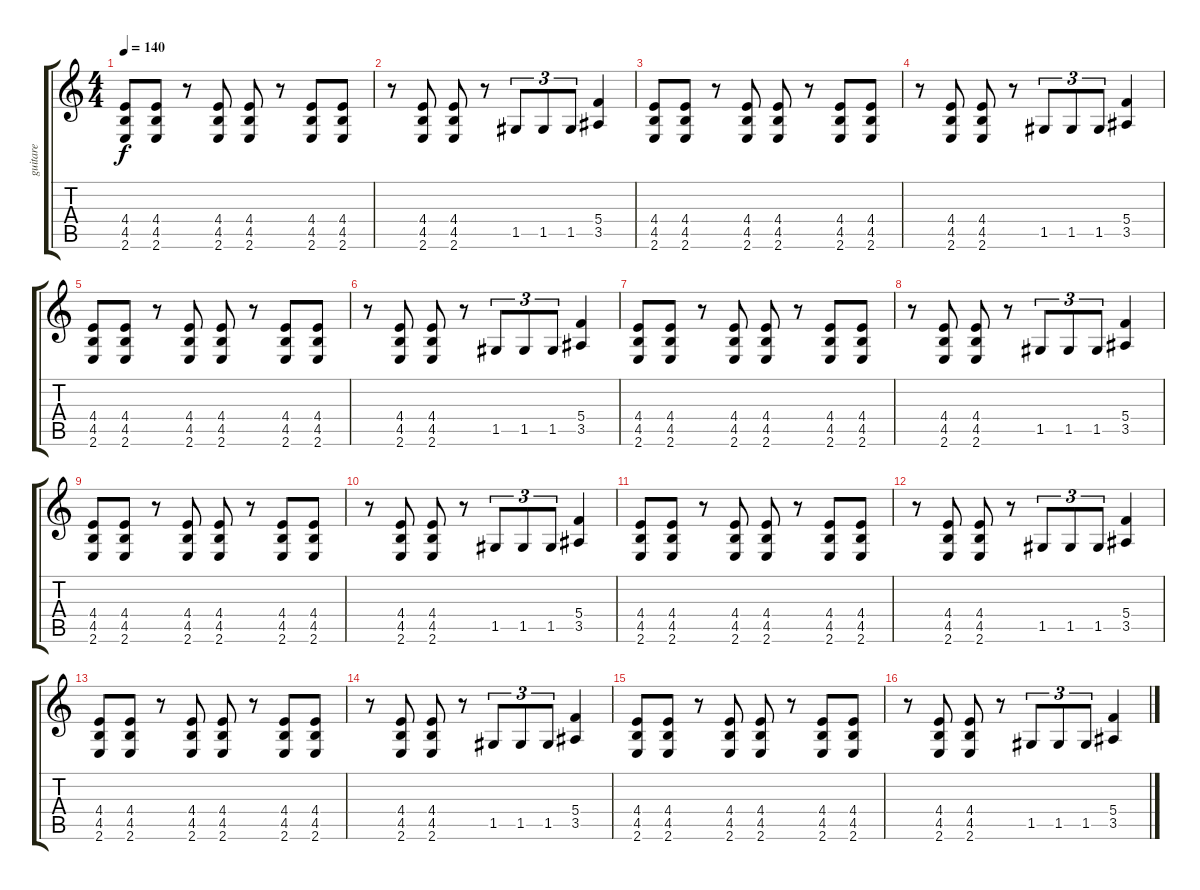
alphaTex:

\track ("guitare" "guitare") {instrument distortionguitar}
\staff {score tabs}
\tuning (D4 A3 F3 C3 G2 D2) {hide}
\ts (4 4)
\tempo 140
\clef g2
\ks c
(4.4 4.5 2.6).8{dy f} (4.4 4.5 2.6).8 r.8 (4.4 4.5 2.6).8 (4.4 4.5 2.6).8 r.8 (4.4 4.5 2.6).8 (4.4 4.5 2.6).8 |
r.8 (4.4 4.5 2.6).8 (4.4 4.5 2.6).8 r.8 1.5.8{tu (3 2)} 1.5.8{tu (3 2)} 1.5.8{tu (3 2)} (5.4 3.5).4 |
(4.4 4.5 2.6).8 (4.4 4.5 2.6).8 r.8 (4.4 4.5 2.6).8 (4.4 4.5 2.6).8 r.8 (4.4 4.5 2.6).8 (4.4 4.5 2.6).8 |
r.8 (4.4 4.5 2.6).8 (4.4 4.5 2.6).8 r.8 1.5.8{tu (3 2)} 1.5.8{tu (3 2)} 1.5.8{tu (3 2)} (5.4 3.5).4 |
(4.4 4.5 2.6).8 (4.4 4.5 2.6).8 r.8 (4.4 4.5 2.6).8 (4.4 4.5 2.6).8 r.8 (4.4 4.5 2.6).8 (4.4 4.5 2.6).8 |
r.8 (4.4 4.5 2.6).8 (4.4 4.5 2.6).8 r.8 1.5.8{tu (3 2)} 1.5.8{tu (3 2)} 1.5.8{tu (3 2)} (5.4 3.5).4 |
(4.4 4.5 2.6).8 (4.4 4.5 2.6).8 r.8 (4.4 4.5 2.6).8 (4.4 4.5 2.6).8 r.8 (4.4 4.5 2.6).8 (4.4 4.5 2.6).8 |
r.8 (4.4 4.5 2.6).8 (4.4 4.5 2.6).8 r.8 1.5.8{tu (3 2)} 1.5.8{tu (3 2)} 1.5.8{tu (3 2)} (5.4 3.5).4 |
(4.4 4.5 2.6).8 (4.4 4.5 2.6).8 r.8 (4.4 4.5 2.6).8 (4.4 4.5 2.6).8 r.8 (4.4 4.5 2.6).8 (4.4 4.5 2.6).8 |
r.8 (4.4 4.5 2.6).8 (4.4 4.5 2.6).8 r.8 1.5.8{tu (3 2)} 1.5.8{tu (3 2)} 1.5.8{tu (3 2)} (5.4 3.5).4 |
(4.4 4.5 2.6).8 (4.4 4.5 2.6).8 r.8 (4.4 4.5 2.6).8 (4.4 4.5 2.6).8 r.8 (4.4 4.5 2.6).8 (4.4 4.5 2.6).8 |
r.8 (4.4 4.5 2.6).8 (4.4 4.5 2.6).8 r.8 1.5.8{tu (3 2)} 1.5.8{tu (3 2)} 1.5.8{tu (3 2)} (5.4 3.5).4 |
(4.4 4.5 2.6).8 (4.4 4.5 2.6).8 r.8 (4.4 4.5 2.6).8 (4.4 4.5 2.6).8 r.8 (4.4 4.5 2.6).8 (4.4 4.5 2.6).8 |
r.8 (4.4 4.5 2.6).8 (4.4 4.5 2.6).8 r.8 1.5.8{tu (3 2)} 1.5.8{tu (3 2)} 1.5.8{tu (3 2)} (5.4 3.5).4 |
(4.4 4.5 2.6).8 (4.4 4.5 2.6).8 r.8 (4.4 4.5 2.6).8 (4.4 4.5 2.6).8 r.8 (4.4 4.5 2.6).8 (4.4 4.5 2.6).8 |
r.8 (4.4 4.5 2.6).8 (4.4 4.5 2.6).8 r.8 1.5.8{tu (3 2)} 1.5.8{tu (3 2)} 1.5.8{tu (3 2)} (5.4 3.5).4
